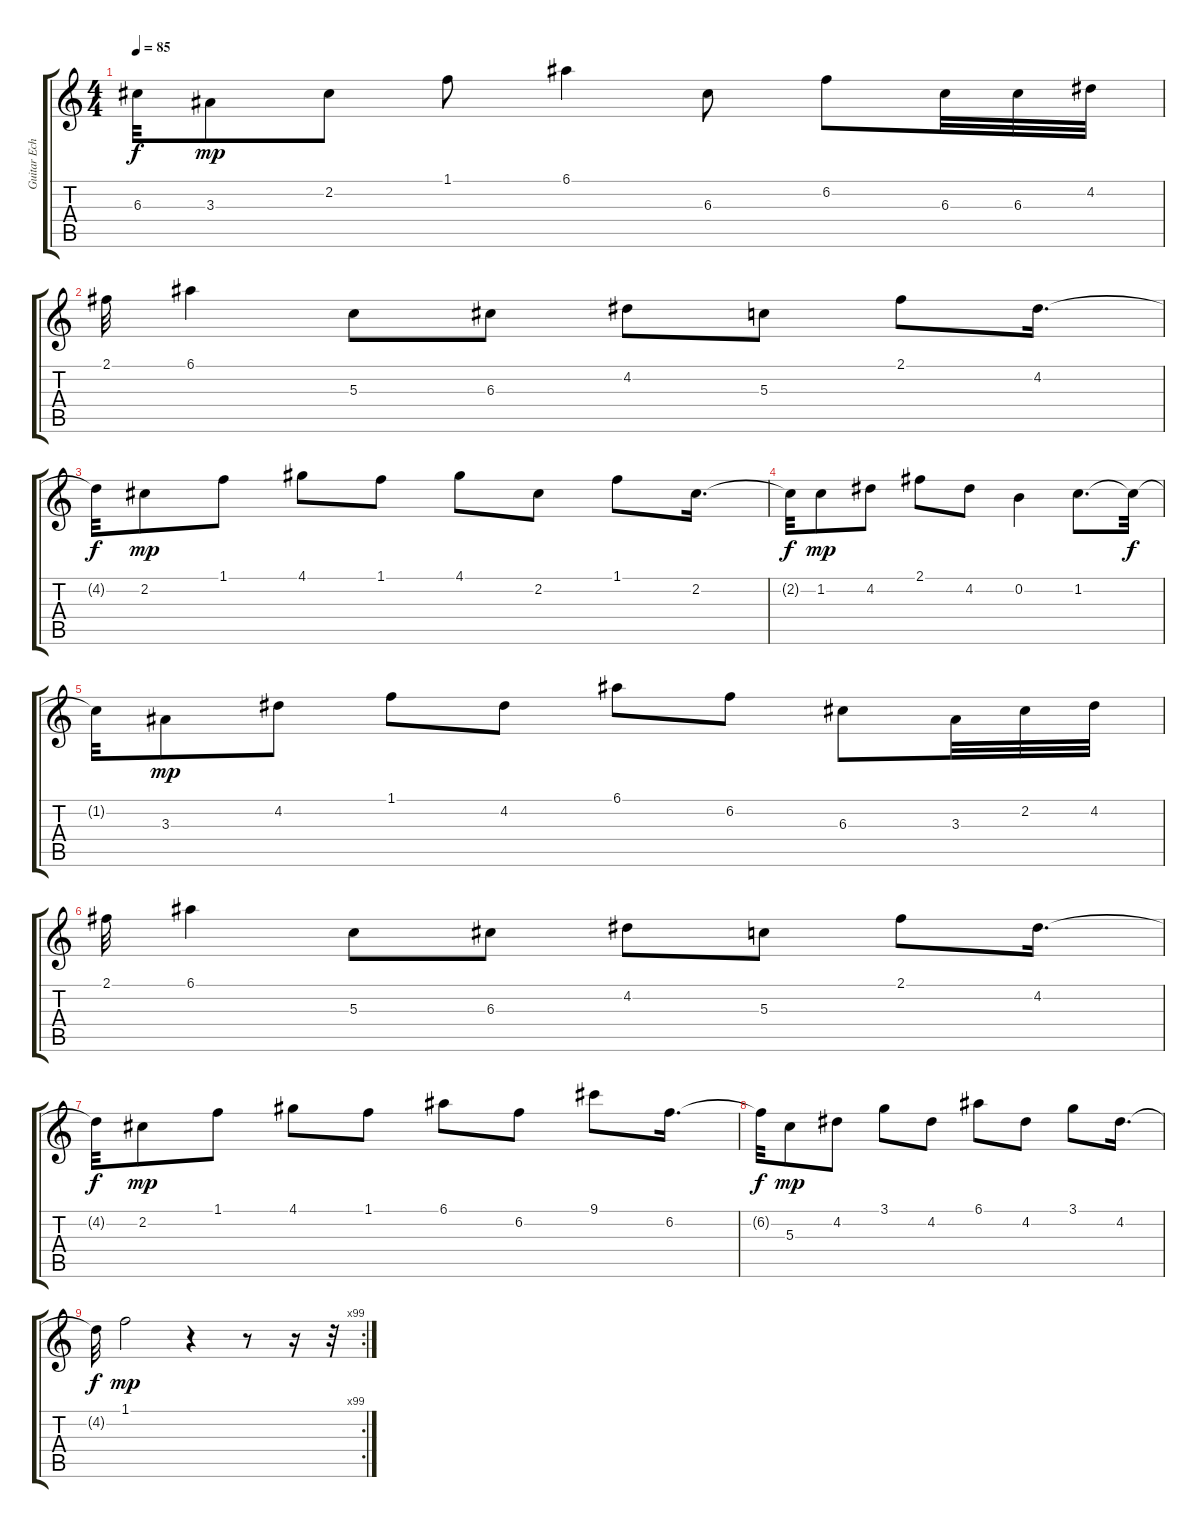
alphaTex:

\track ("Guitar Echo" "Guitar Ech") {instrument acousticguitarnylon}
\staff {score tabs}
\tuning (E4 B3 G3 D3 A2 E2) {hide}
\ts (4 4)
\tempo 85
\clef g2
\ks c
6.3{t}.32{dy f} 3.3.8{dy mp} 2.2.8 1.1.8 6.1.4 6.3.8 6.2.8 6.3.32 6.3.32 4.2.32 |
2.1.32 6.1.4 5.3.8 6.3.8 4.2.8 5.3.8 2.1.8 4.2.16{d} |
4.2{t}.32{dy f} 2.2.8{dy mp} 1.1.8 4.1.8 1.1.8 4.1.8 2.2.8 1.1.8 2.2.16{d} |
2.2{t}.32{dy f} 1.2.8{dy mp} 4.2.8 2.1.8 4.2.8 0.2.4 1.2.8{d} 1.2{t}.32{dy f} |
1.2{t}.32 3.3.8{dy mp} 4.2.8 1.1.8 4.2.8 6.1.8 6.2.8 6.3.8 3.3.32 2.2.32 4.2.32 |
2.1.32 6.1.4 5.3.8 6.3.8 4.2.8 5.3.8 2.1.8 4.2.16{d} |
4.2{t}.32{dy f} 2.2.8{dy mp} 1.1.8 4.1.8 1.1.8 6.1.8 6.2.8 9.1.8 6.2.16{d} |
6.2{t}.32{dy f} 5.3.8{dy mp} 4.2.8 3.1.8 4.2.8 6.1.8 4.2.8 3.1.8 4.2.16{d} |
\rc 99
4.2{t}.32{dy f} 1.1.2{dy mp} r.4 r.8 r.16 r.32
